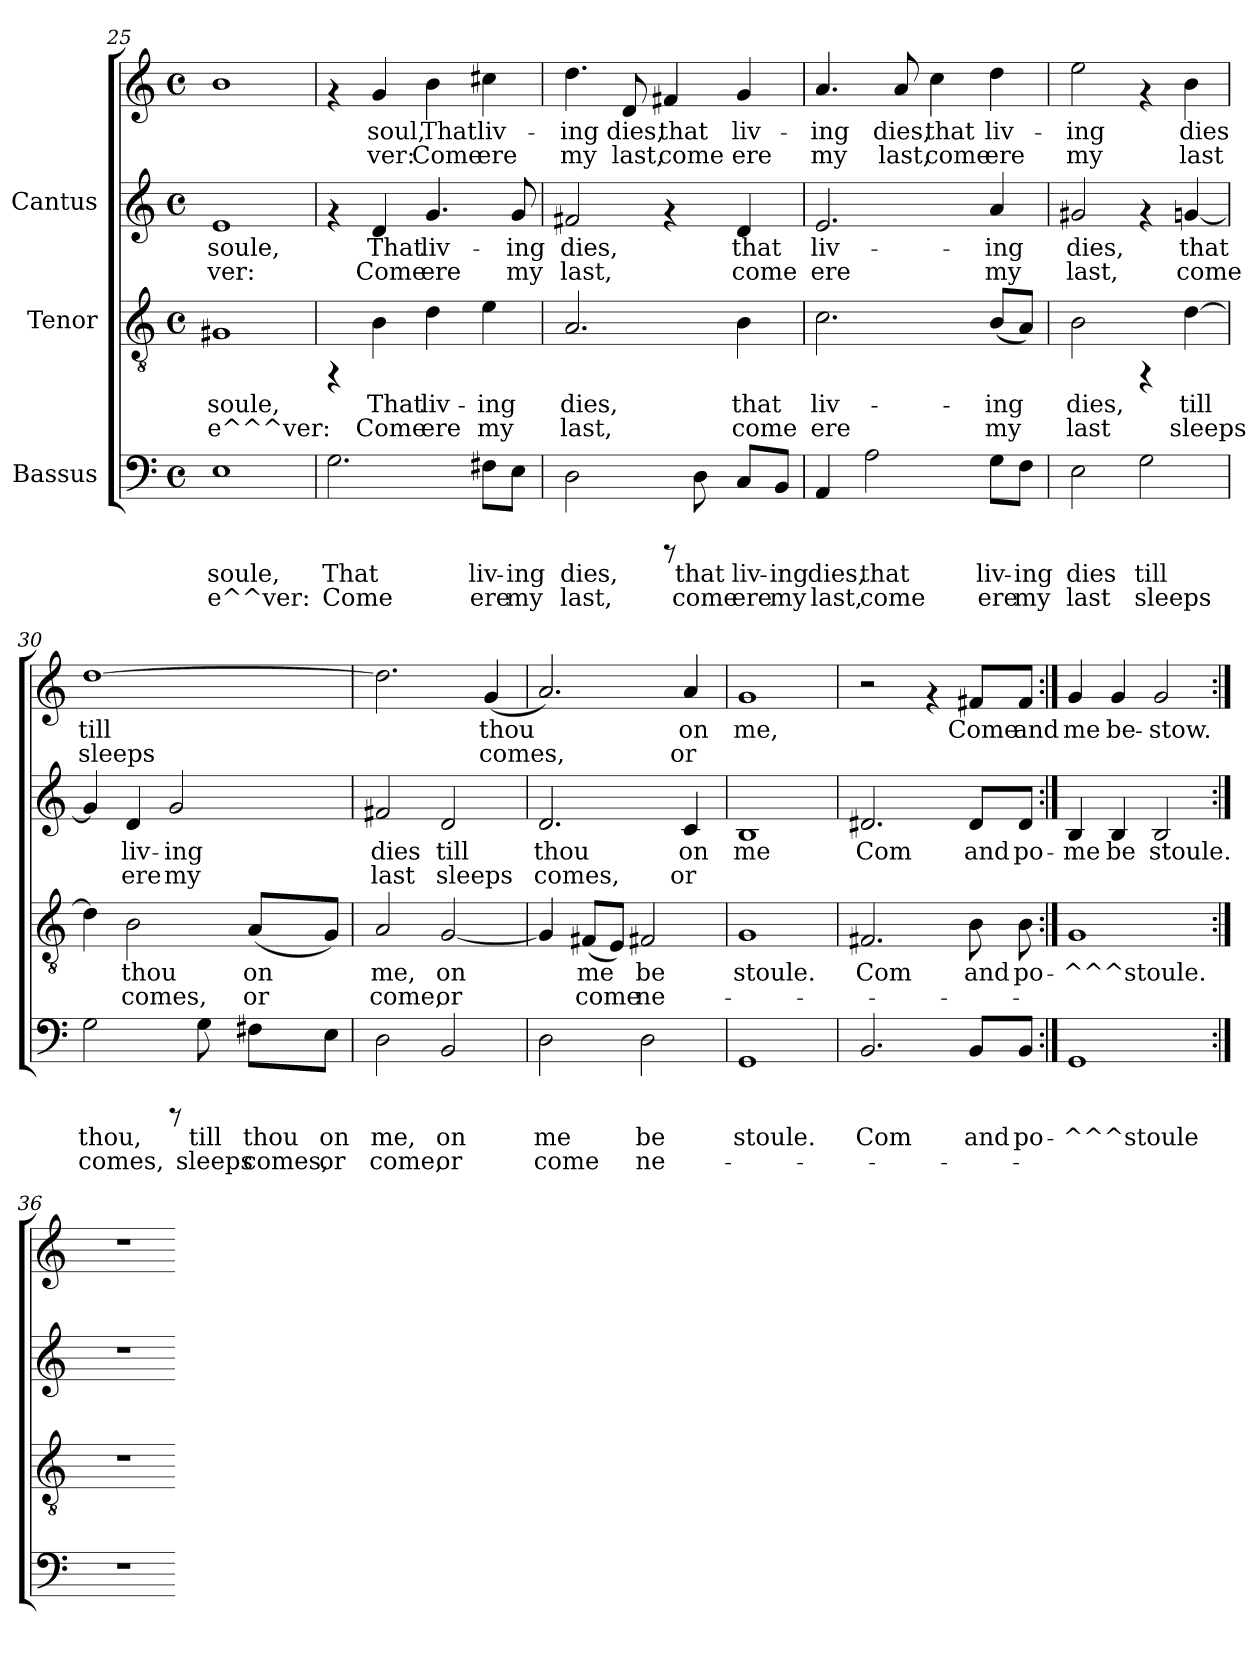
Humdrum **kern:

**kern	**text	**text	**kern	**text	**text	**kern	**text	**text	**kern	**text	**text
*part3	*part3	*part3	*part2	*part2	*part2	*part1	*part1	*part1	*part1	*part1	*part1
*staff4	*staff4	*staff4	*staff3	*staff3	*staff3	*staff2	*staff2	*staff2	*staff1	*staff1	*staff1
*I"Bassus	*	*	*I"Tenor	*	*	*I"Cantus	*	*	*	*	*
*clefF4	*	*	*clefGv2	*	*	*clefG2	*	*	*clefG2	*	*
*M4/4	*	*	*M4/4	*	*	*M4/4	*	*	*M4/4	*	*
*met(c)	*	*	*met(c)	*	*	*met(c)	*	*	*met(c)	*	*
=25	=25	=25	=25	=25	=25	=25	=25	=25	=25	=25	=25
!	!LO:LY:b:cj	!LO:LY:b:cj	!	!LO:LY:b:cj	!LO:LY:b:cj	!	!LO:LY:b:cj	!LO:LY:b:cj	!	!	!
1E	soule,	e^^ver:	1G#X	soule,	e^^^ver:	1e	-soule,	ver:	1b	.	.
=26	=26	=26	=26	=26	=26	=26	=26	=26	=26	=26	=26
!	!LO:LY:b:cj	!LO:LY:b:cj	!	!	!	!	!	!	!	!	!
2.G\	That	Come	4rFF	.	.	4rf	.	.	4rf	.	.
!	!	!	!	!LO:LY:b:cj	!LO:LY:b:cj	!	!LO:LY:b:cj	!LO:LY:b:cj	!	!LO:LY:b:cj	!LO:LY:b:cj
.	.	.	4B\	That	Come	4d/	That	Come	4g/	soul,	ver:
!	!	!	!	!LO:LY:b:cj	!LO:LY:b:cj	!	!LO:LY:b:cj	!LO:LY:b:cj	!	!LO:LY:b:cj	!LO:LY:b:cj
.	.	.	4d\	liv-	-ere	4.g/	liv-	-ere	4b\	That	Come
!	!LO:LY:b:cj	!LO:LY:b:cj	!	!LO:LY:b:cj	!LO:LY:b:cj	!	!	!	!	!LO:LY:b:cj	!LO:LY:b:cj
8F#X\L	liv-	-ere	4e\	ing	my	.	.	.	4cc#X\	liv-	-ere
!	!LO:LY:b:cj	!LO:LY:b:cj	!	!	!	!	!LO:LY:b:cj	!LO:LY:b:cj	!	!	!
8E\J	ing	my	.	.	.	8g/	ing	my	.	.	.
=27	=27	=27	=27	=27	=27	=27	=27	=27	=27	=27	=27
!	!LO:LY:b:cj	!LO:LY:b:cj	!	!LO:LY:b:cj	!LO:LY:b:cj	!	!LO:LY:b:cj	!LO:LY:b:cj	!	!LO:LY:b:cj	!LO:LY:b:cj
2D\	dies,	last,	2.A/	dies,	last,	2f#X/	dies,	last,	4.dd\	ing	my
!	!	!	!	!	!	!	!	!	!	!LO:LY:b:cj	!LO:LY:b:cj
.	.	.	.	.	.	.	.	.	8d/	dies,	last,
!	!	!	!	!	!	!	!	!	!	!LO:LY:b:cj	!LO:LY:b:cj
8rCCC	.	.	.	.	.	4rf	.	.	4f#X/	that	come
!	!LO:LY:b:cj	!LO:LY:b:cj	!	!	!	!	!	!	!	!	!
8D\	that	come	.	.	.	.	.	.	.	.	.
!	!LO:LY:b:cj	!LO:LY:b:cj	!	!LO:LY:b:cj	!LO:LY:b:cj	!	!LO:LY:b:cj	!LO:LY:b:cj	!	!LO:LY:b:cj	!LO:LY:b:cj
8C/L	liv-	-ere	4B\	that	come	4d/	that	come	4g/	liv-	-ere
!	!LO:LY:b:cj	!LO:LY:b:cj	!	!	!	!	!	!	!	!	!
8BB/J	ing	my	.	.	.	.	.	.	.	.	.
!!LO:LB:g=z
=28	=28	=28	=28	=28	=28	=28	=28	=28	=28	=28	=28
!	!LO:LY:b:cj	!LO:LY:b:cj	!	!LO:LY:b:cj	!LO:LY:b:cj	!	!LO:LY:b:cj	!LO:LY:b:cj	!	!LO:LY:b:cj	!LO:LY:b:cj
4AA/	dies,	last,	2.c\	liv-	-ere	2.e/	liv-	-ere	4.a/	ing	my
!	!LO:LY:b:cj	!LO:LY:b:cj	!	!	!	!	!	!	!	!	!
2A\	that	come	.	.	.	.	.	.	.	.	.
!	!	!	!	!	!	!	!	!	!	!LO:LY:b:cj	!LO:LY:b:cj
.	.	.	.	.	.	.	.	.	8a/	dies,	last,
!	!	!	!	!	!	!	!	!	!	!LO:LY:b:cj	!LO:LY:b:cj
.	.	.	.	.	.	.	.	.	4cc\	that	come
!	!LO:LY:b:cj	!LO:LY:b:cj	!	!LO:LY:b:cj	!LO:LY:b:cj	!	!LO:LY:b:cj	!LO:LY:b:cj	!	!LO:LY:b:cj	!LO:LY:b:cj
8G\L	liv-	-ere	(<8B/L	ing	my	4a/	ing	my	4dd\	liv-	-ere
!	!LO:LY:b:cj	!LO:LY:b:cj	!	!LO:LY:b:cj	!LO:LY:b:cj	!	!	!	!	!	!
8F\J	ing	my	8A/J)	.	.	.	.	.	.	.	.
=29	=29	=29	=29	=29	=29	=29	=29	=29	=29	=29	=29
!	!LO:LY:b:cj	!LO:LY:b:cj	!	!LO:LY:b:cj	!LO:LY:b:cj	!	!LO:LY:b:cj	!LO:LY:b:cj	!	!LO:LY:b:cj	!LO:LY:b:cj
2E\	dies	last	2B\	dies,	last	2g#X/	dies,	last,	2ee\	ing	my
!	!LO:LY:b:cj	!LO:LY:b:cj	!	!	!	!	!	!	!	!	!
2G\	till	sleeps	4rFF	.	.	4rf	.	.	4rf	.	.
!	!	!	!	!LO:LY:b:cj	!LO:LY:b:cj	!	!LO:LY:b:cj	!LO:LY:b:cj	!	!LO:LY:b:cj	!LO:LY:b:cj
.	.	.	[>4d\	till	sleeps	[<4gn/	that	come	4b\	dies	last
=30	=30	=30	=30	=30	=30	=30	=30	=30	=30	=30	=30
!	!LO:LY:b:cj	!LO:LY:b:cj	!	!LO:LY:b:cj	!LO:LY:b:cj	!	!LO:LY:b:cj	!LO:LY:b:cj	!	!LO:LY:b:cj	!LO:LY:b:cj
2G\	thou,	comes,	4d\]	.	.	4g/]	.	.	[>1dd	till	sleeps
!	!	!	!	!LO:LY:b:cj	!LO:LY:b:cj	!	!LO:LY:b:cj	!LO:LY:b:cj	!	!	!
.	.	.	2B\	thou	comes,	4d/	liv-	-ere	.	.	.
!	!	!	!	!	!	!	!LO:LY:b:cj	!LO:LY:b:cj	!	!	!
8rCCC	.	.	.	.	.	2g/	ing	my	.	.	.
!	!LO:LY:b:cj	!LO:LY:b:cj	!	!	!	!	!	!	!	!	!
8G\	till	sleeps	.	.	.	.	.	.	.	.	.
!	!LO:LY:b:cj	!LO:LY:b:cj	!	!LO:LY:b:cj	!LO:LY:b:cj	!	!	!	!	!	!
8F#X\L	thou	comes,	(<8A/L	on	or	.	.	.	.	.	.
!	!LO:LY:b:cj	!LO:LY:b:cj	!	!LO:LY:b:cj	!LO:LY:b:cj	!	!	!	!	!	!
8E\J	on	or	8G/J)	.	.	.	.	.	.	.	.
=31	=31	=31	=31	=31	=31	=31	=31	=31	=31	=31	=31
!	!LO:LY:b:cj	!LO:LY:b:cj	!	!LO:LY:b:cj	!LO:LY:b:cj	!	!LO:LY:b:cj	!LO:LY:b:cj	!	!LO:LY:b:cj	!LO:LY:b:cj
2D\	me,	come,	2A/	me,	come,	2f#X/	dies	last	2.dd\]	.	.
!	!LO:LY:b:cj	!LO:LY:b:cj	!	!LO:LY:b:cj	!LO:LY:b:cj	!	!LO:LY:b:cj	!LO:LY:b:cj	!	!	!
2BB/	on	or	[<2G/	on	or	2d/	till	sleeps	.	.	.
!	!	!	!	!	!	!	!	!	!	!LO:LY:b:cj	!LO:LY:b:cj
.	.	.	.	.	.	.	.	.	(<4g/	thou	comes,
=32	=32	=32	=32	=32	=32	=32	=32	=32	=32	=32	=32
!	!LO:LY:b:cj	!LO:LY:b:cj	!	!LO:LY:b:cj	!LO:LY:b:cj	!	!LO:LY:b:cj	!LO:LY:b:cj	!	!LO:LY:b:cj	!LO:LY:b:cj
2D\	me	come	4G/]	.	.	2.d/	thou	comes,	2.a/)	.	.
!	!	!	!	!LO:LY:b:cj	!LO:LY:b:cj	!	!	!	!	!	!
.	.	.	(<8F#X/L	me	come	.	.	.	.	.	.
!	!	!	!	!LO:LY:b:cj	!LO:LY:b:cj	!	!	!	!	!	!
.	.	.	8E/J)	.	.	.	.	.	.	.	.
!	!LO:LY:b:cj	!LO:LY:b:cj	!	!LO:LY:b:cj	!LO:LY:b:cj	!	!	!	!	!	!
2D\	be	ne-	2F#X/	be	ne-	.	.	.	.	.	.
!	!	!	!	!	!	!	!LO:LY:b:cj	!LO:LY:b:cj	!	!LO:LY:b:cj	!LO:LY:b:cj
.	.	.	.	.	.	4c/	on	or	4a/	on	or
!!LO:LB:g=z
=33	=33	=33	=33	=33	=33	=33	=33	=33	=33	=33	=33
!	!LO:LY:b:cj	!	!	!LO:LY:b:cj	!	!	!LO:LY:b:cj	!	!	!LO:LY:b:cj	!
1GG	-stoule.	.	1G	-stoule.	.	1B	me	.	1g	me,	.
=34	=34	=34	=34	=34	=34	=34	=34	=34	=34	=34	=34
!	!LO:LY:b:cj	!	!	!LO:LY:b:cj	!	!	!LO:LY:b:cj	!	!	!	!
2.BB/	Com	.	2.F#X/	Com	.	2.d#X/	Com	.	2r	.	.
.	.	.	.	.	.	.	.	.	4rf	.	.
!	!LO:LY:b:cj	!	!	!LO:LY:b:cj	!	!	!LO:LY:b:cj	!	!	!LO:LY:b:cj	!
8BB/L	and	.	8B\	and	.	8d#/L	and	.	8f#X/L	Come	.
!	!LO:LY:b:cj	!	!	!LO:LY:b:cj	!	!	!LO:LY:b:cj	!	!	!LO:LY:b:cj	!
8BB/J	po-	.	8B\	po-	.	8d#/J	po-	.	8f#/J	and	.
=35:|!	=35:|!	=35:|!	=35:|!	=35:|!	=35:|!	=35:|!	=35:|!	=35:|!	=35:|!	=35:|!	=35:|!
!	!LO:LY:b:cj	!	!	!LO:LY:b:cj	!	!	!LO:LY:b:cj	!	!	!LO:LY:b:cj	!
1GG	-^^^stoule	.	1G	-^^^stoule.	.	4B/	me	.	4g/	-me	.
!	!	!	!	!	!	!	!LO:LY:b:cj	!	!	!LO:LY:b:cj	!
.	.	.	.	.	.	4B/	be	.	4g/	be-	.
!	!	!	!	!	!	!	!LO:LY:b:cj	!	!	!LO:LY:b:cj	!
.	.	.	.	.	.	2B/	stoule.	.	2g/	-stow.	.
=36:|!	=36:|!	=36:|!	=36:|!	=36:|!	=36:|!	=36:|!	=36:|!	=36:|!	=36:|!	=36:|!	=36:|!
1r	.	.	1r	.	.	1r	.	.	1r	.	.
=	==	==	=	==	==	==	==	==	==	==	==
*-	*-	*-	*-	*-	*-	*-	*-	*-	*-	*-	*-
